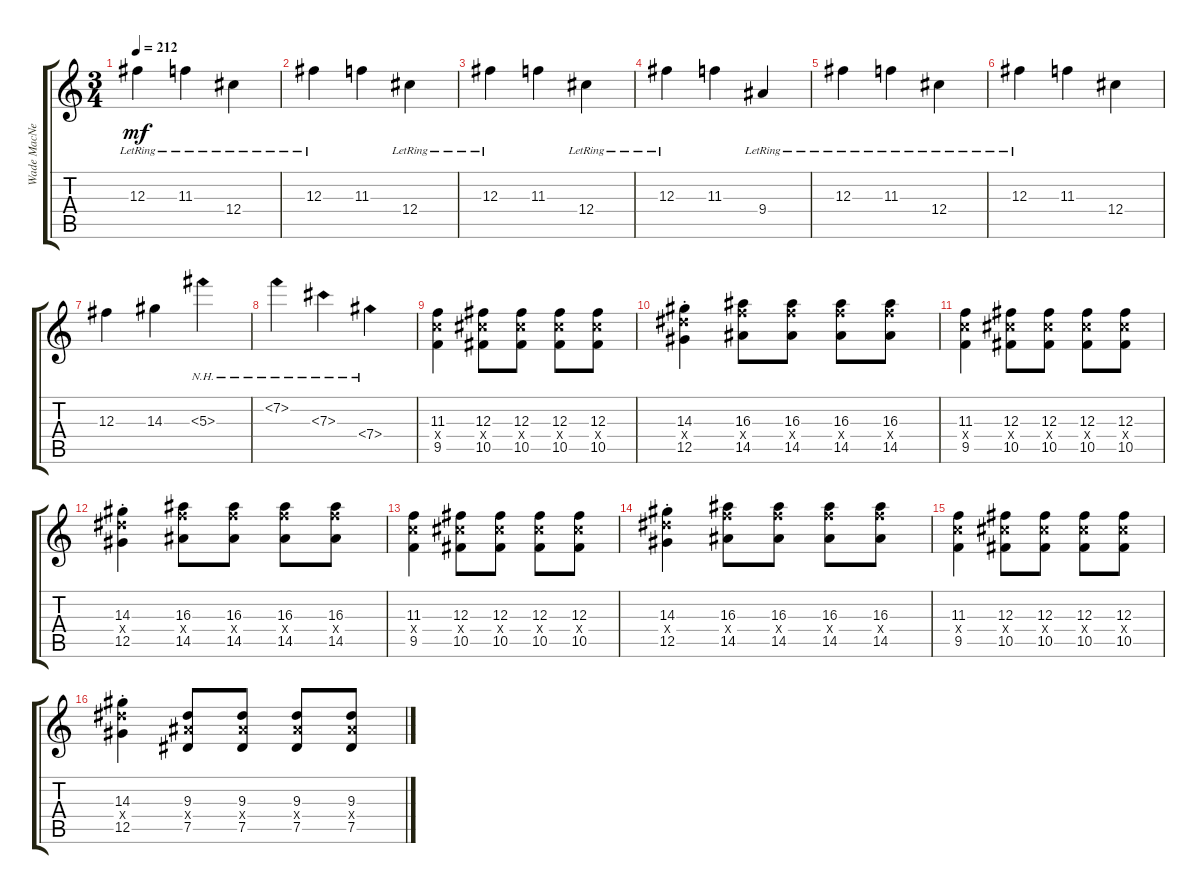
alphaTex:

\track ("Wade MacNeil" "Wade MacNe") {instrument distortionguitar}
\staff {score tabs}
\tuning (Eb4 Bb3 Gb3 Db3 Ab2 Eb2) {hide}
\ts (3 4)
\tempo 212
\clef g2
\ks c
12.3{lr}.4{dy mf} 11.3{lr}.4 12.4{lr}.4 |
12.3{lr}.4 11.3.4 12.4{lr}.4 |
12.3{lr}.4 11.3.4 12.4{lr}.4 |
12.3{lr}.4 11.3.4 9.4{lr}.4 |
12.3{lr}.4 11.3{lr}.4 12.4{lr}.4 |
12.3{lr}.4 11.3.4 12.4.4 |
12.3.4 14.3.4 5.3{nh}.4 |
7.2{nh}.4 7.3{nh}.4 7.4{nh}.4 |
(11.3 11.4{x} 9.5).4 (12.3 12.4{x} 10.5).8 (12.3 12.4{x} 10.5).8 (12.3 12.4{x} 10.5).8 (12.3 12.4{x} 10.5).8 |
(14.3{st} 14.4{x} 12.5).4 (16.3 16.4{x} 14.5).8 (16.3 16.4{x} 14.5).8 (16.3 16.4{x} 14.5).8 (16.3 16.4{x} 14.5).8 |
(11.3 11.4{x} 9.5).4 (12.3 12.4{x} 10.5).8 (12.3 12.4{x} 10.5).8 (12.3 12.4{x} 10.5).8 (12.3 12.4{x} 10.5).8 |
(14.3{st} 14.4{x} 12.5).4 (16.3 16.4{x} 14.5).8 (16.3 16.4{x} 14.5).8 (16.3 16.4{x} 14.5).8 (16.3 16.4{x} 14.5).8 |
(11.3 11.4{x} 9.5).4 (12.3 12.4{x} 10.5).8 (12.3 12.4{x} 10.5).8 (12.3 12.4{x} 10.5).8 (12.3 12.4{x} 10.5).8 |
(14.3{st} 14.4{x} 12.5).4 (16.3 16.4{x} 14.5).8 (16.3 16.4{x} 14.5).8 (16.3 16.4{x} 14.5).8 (16.3 16.4{x} 14.5).8 |
(11.3 11.4{x} 9.5).4 (12.3 12.4{x} 10.5).8 (12.3 12.4{x} 10.5).8 (12.3 12.4{x} 10.5).8 (12.3 12.4{x} 10.5).8 |
(14.3 14.4{x} 12.5{st}).4 (9.3 9.4{x} 7.5).8 (9.3 9.4{x} 7.5).8 (9.3 9.4{x} 7.5).8 (9.3 9.4{x} 7.5).8
